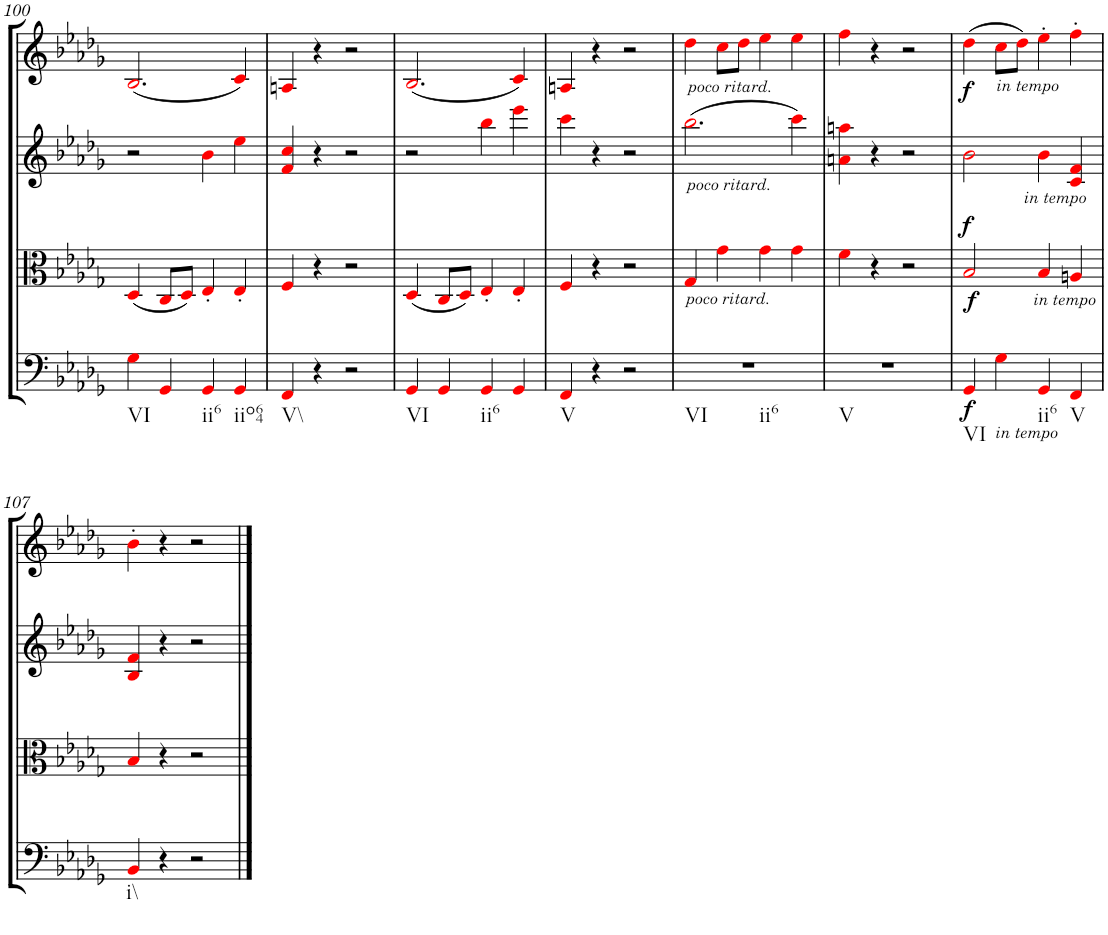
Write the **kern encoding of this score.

**kern	**dynam	**kern	**dynam	**kern	**kern	**dynam
*part4	*part4	*part3	*part3	*part2	*part1	*part1
*staff4	*staff4	*staff3	*staff3	*staff2	*staff1	*staff1
*I"Cello	*	*I"Viola	*	*I"2nd Violin	*I"1st Violin	*
*	*	*I'Vla	*	*I'Vln	*I'Vln	*
!!LO:PB:g=z
*clefC4	*	*clefC3	*	*clefG2	*clefG2	*
*k[b-e-a-d-g-]	*	*k[b-e-a-d-g-]	*	*k[b-e-a-d-g-]	*k[b-e-a-d-g-]	*
*D-:	*	*D-:	*	*D-:	*D-:	*
*M2/2	*	*M2/2	*	*M2/2	*M2/2	*
*met(c|)	*	*met(c|)	*	*met(c|)	*met(c|)	*
=100	=100	=100	=100	=100	=100	=100
!LO:TX:b:t=VI	!	!	!	!	!	!
4G-i\	.	(4D-i/	.	2r	(2.B-i/	.
4GG-i/	.	8Ci/L	.	.	.	.
.	.	8D-i/J)	.	.	.	.
!LO:TX:b:t=ii6	!	!	!	!	!	!
4GG-i/	.	4E-'i/	.	4b-i\	.	.
!LO:TX:b:t=iio64	!	!	!	!	!	!
4GG-i/	.	4E-'i/	.	4ee-i\	4ci/)	.
=101	=101	=101	=101	=101	=101	=101
!LO:TX:b:t=V\\	!	!	!	!	!	!
4FFi/	.	4Fi/	.	4fi/ 4cci/	4Ani/	.
4r	.	4r	.	4r	4r	.
2r	.	2r	.	2r	2r	.
=102	=102	=102	=102	=102	=102	=102
!LO:TX:b:t=VI	!	!	!	!	!	!
4GG-i/	.	(4D-i/	.	2r	(2.B-i/	.
4GG-i/	.	8Ci/L	.	.	.	.
.	.	8D-i/J)	.	.	.	.
!LO:TX:b:t=ii6	!	!	!	!	!	!
4GG-i/	.	4E-'i/	.	4bb-i\	.	.
4GG-i/	.	4E-'i/	.	4eee-i\	4ci/)	.
=103	=103	=103	=103	=103	=103	=103
!LO:TX:b:t=V	!	!	!	!	!	!
4FFi/	.	4Fi/	.	4ccci\	4Ani/	.
4r	.	4r	.	4r	4r	.
2r	.	2r	.	2r	2r	.
=104	=104	=104	=104	=104	=104	=104
!	!	!	!	!	!LO:TX:b:i:t=poco ritard.	!
!	!	!	!	!LO:TX:b:i:t=poco ritard.	!	!
!	!	!LO:TX:b:i:t=poco ritard.	!	!	!	!
!LO:TX:b:t=VI	!	!	!	!	!	!
!LO:TX:b:t=ii6	!	!	!	!	!	!
1r	.	4G-i/	.	(2.bb-i\	4dd-i\	.
.	.	4g-i\	.	.	8cci\L	.
.	.	.	.	.	8dd-i\J	.
.	.	4g-i\	.	.	4ee-i\	.
.	.	4g-i\	.	4ccci\)	4ee-i\	.
=105	=105	=105	=105	=105	=105	=105
!LO:TX:b:t=V	!	!	!	!	!	!
1r	.	4fi\	.	4ani\ 4aani\	4ffi\	.
.	.	4r	.	4r	4r	.
.	.	2r	.	2r	2r	.
=106	=106	=106	=106	=106	=106	=106
!LO:TX:b:t=VI	!	!	!	!	!	!
!	!LO:DY:b	!	!LO:DY:b	!	!	!
!	!	!	!LO:DY:n=1:a	!	!	!LO:DY:b
4GG-i/	f	2B-i/	f f	2b-i\	(4dd-i\	f
!	!	!	!	!	!LO:TX:b:i:t=in tempo	!
!LO:TX:b:i:t=in tempo	!	!	!	!	!	!
4G-i\	.	.	.	.	8cci\L	.
.	.	.	.	.	8dd-i\J)	.
!	!	!	!	!LO:TX:b:i:t=in tempo	!	!
!	!	!LO:TX:b:i:t=in tempo	!	!	!	!
!LO:TX:b:t=ii6	!	!	!	!	!	!
4GG-i/	.	4B-i/	.	4b-i\	4ee-'i\	.
!LO:TX:b:t=V	!	!	!	!	!	!
4FFi/	.	4Ani/	.	4ci/ 4fi/	4ff'i\	.
!!LO:LB:g=z
=107	=107	=107	=107	=107	=107	=107
!LO:TX:b:t=i\\	!	!	!	!	!	!
4BB-i/	.	4B-i/	.	4B-i/ 4fi/	4b-'i\	.
4r	.	4r	.	4r	4r	.
2r	.	2r	.	2r	2r	.
==	==	==	==	==	==	==
*-	*-	*-	*-	*-	*-	*-
